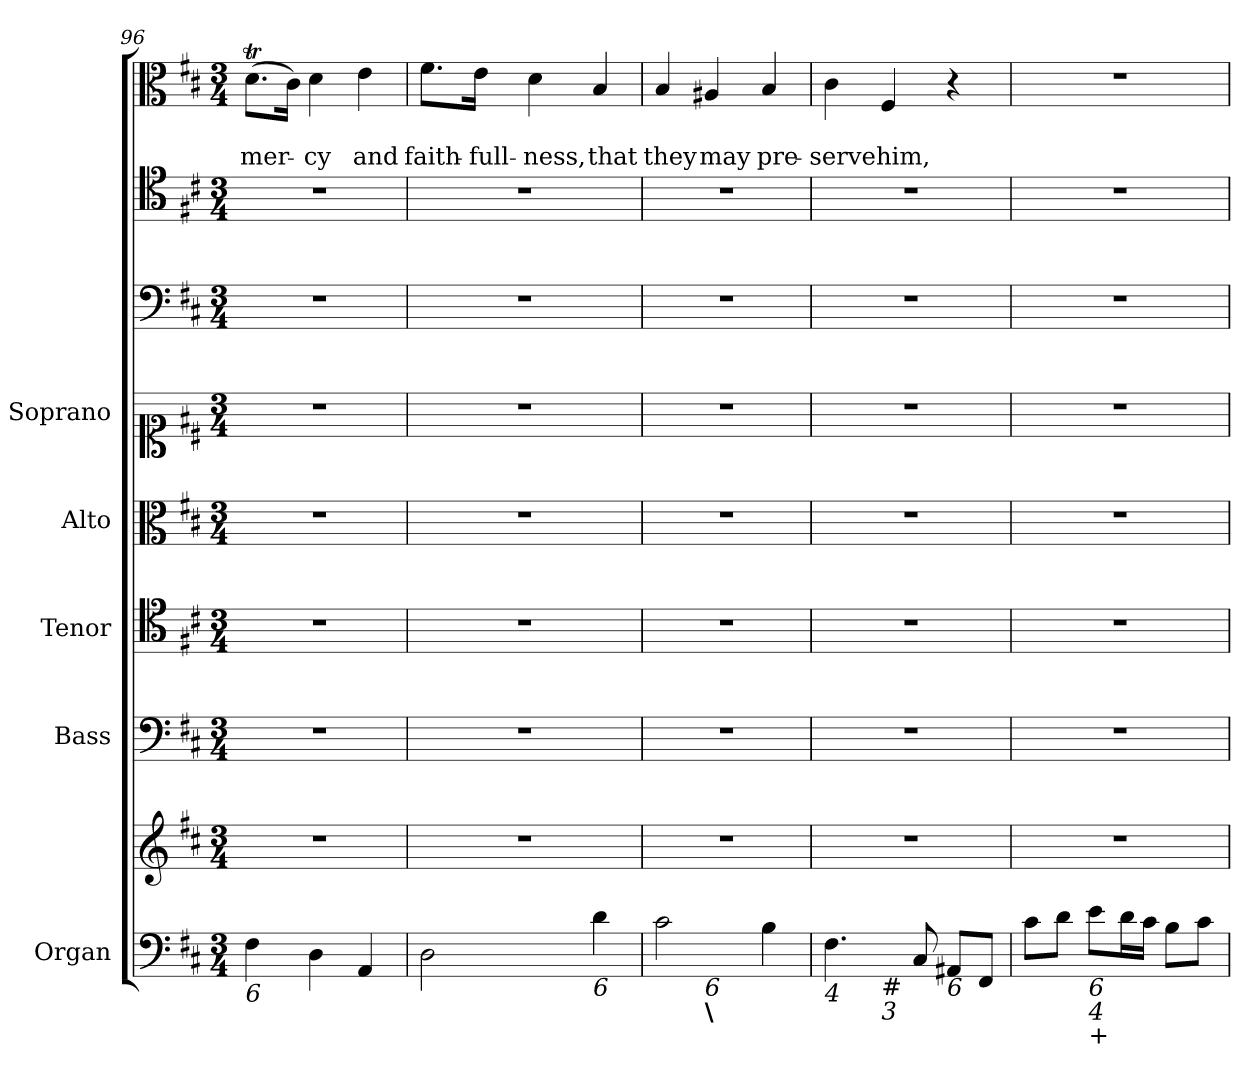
**kern	**kern	**kern	**kern	**kern	**kern	**kern	**kern	**kern	**text	**text
*part8	*part8	*part7	*part6	*part5	*part4	*part3	*part2	*part1	*part1	*part1
*staff9	*staff8	*staff7	*staff6	*staff5	*staff4	*staff3	*staff2	*staff1	*staff1	*staff1
*I"Organ	*	*I"Bass	*I"Tenor	*I"Alto	*I"Soprano	*	*	*	*	*
*I'Org.	*	*I'B	*I'T	*I'A	*I'S	*	*	*	*	*
*clefF4	*clefG2	*clefF4	*clefC4	*clefC3	*clefC1	*clefF4	*clefC4	*clefC3	*	*
*k[f#c#]	*k[f#c#]	*k[f#c#]	*k[f#c#]	*k[f#c#]	*k[f#c#]	*k[f#c#]	*k[f#c#]	*k[f#c#]	*	*
*D:	*D:	*D:	*D:	*D:	*D:	*D:	*D:	*D:	*	*
*M3/4	*M3/4	*M3/4	*M3/4	*M3/4	*M3/4	*M3/4	*M3/4	*M3/4	*	*
=96	=96	=96	=96	=96	=96	=96	=96	=96	=96	=96
!LO:TX:b:i:t=6	!	!	!	!	!	!	!	!	!	!
!	!	!	!	!	!	!	!	!	!	!LO:LY:b
4F#\	2.r	2.r	2.r	2.r	2.r	2.r	2.r	(>8.dT\L	.	mer-
.	.	.	.	.	.	.	.	16c#\Jk)	.	.
!	!	!	!	!	!	!	!	!	!	!LO:LY:b
4D\	.	.	.	.	.	.	.	4d\	.	-cy
!	!	!	!	!	!	!	!	!	!	!LO:LY:b
4AA/	.	.	.	.	.	.	.	4e\	.	and
!!LO:LB:g=z
=97	=97	=97	=97	=97	=97	=97	=97	=97	=97	=97
!	!	!	!	!	!	!	!	!	!	!LO:LY:b
2D\	2.r	2.r	2.r	2.r	2.r	2.r	2.r	8.f#\L	.	faith-
!	!	!	!	!	!	!	!	!	!	!LO:LY:b
.	.	.	.	.	.	.	.	16e\Jk	.	-full-
!	!	!	!	!	!	!	!	!	!	!LO:LY:b
.	.	.	.	.	.	.	.	4d\	.	-ness,
!LO:TX:b:i:t=6	!	!	!	!	!	!	!	!	!	!
!	!	!	!	!	!	!	!	!	!	!LO:LY:b
4d\	.	.	.	.	.	.	.	4B/	.	that
=98	=98	=98	=98	=98	=98	=98	=98	=98	=98	=98
!LO:TX:b:i:t=7	!	!	!	!	!	!	!	!	!	!
!	!	!	!	!	!	!	!	!	!	!LO:LY:b
*^	*	*	*	*	*	*	*	*	*	*
2c#\	4ryy	2.r	2.r	2.r	2.r	2.r	2.r	2.r	4B/	.	they
!	!LO:TX:b:i:t=6	!	!	!	!	!	!	!	!	!	!
!	!LO:TX:b:B:t=\	!	!	!	!	!	!	!	!	!	!
!	!	!	!	!	!	!	!	!	!	!	!LO:LY:b
.	2ryy	.	.	.	.	.	.	.	4A#X/	.	may
!	!	!	!	!	!	!	!	!	!	!	!LO:LY:b
4B\	.	.	.	.	.	.	.	.	4B/	.	pre-
=99	=99	=99	=99	=99	=99	=99	=99	=99	=99	=99	=99
!LO:TX:b:i:t=4	!	!	!	!	!	!	!	!	!	!	!
!	!	!	!	!	!	!	!	!	!	!	!LO:LY:b
4.F#\	4ryy	2.r	2.r	2.r	2.r	2.r	2.r	2.r	4c#\	.	-serve
!	!LO:TX:b:t=#	!	!	!	!	!	!	!	!	!	!
!	!LO:TX:b:i:t=3	!	!	!	!	!	!	!	!	!	!
!	!	!	!	!	!	!	!	!	!	!	!LO:LY:b
.	2ryy	.	.	.	.	.	.	.	4F#/	.	him,
8C#/	.	.	.	.	.	.	.	.	.	.	.
!LO:TX:b:i:t=6	!	!	!	!	!	!	!	!	!	!	!
8AA#X/L	.	.	.	.	.	.	.	.	4r	.	.
8FF#/J	.	.	.	.	.	.	.	.	.	.	.
=100	=100	=100	=100	=100	=100	=100	=100	=100	=100	=100	=100
!LO:TX:b:i:t=6	!	!	!	!	!	!	!	!	!	!	!
!LO:TX:b:B:t=\	!	!	!	!	!	!	!	!	!	!	!
*v	*v	*	*	*	*	*	*	*	*	*	*
8c#\L	2.r	2.r	2.r	2.r	2.r	2.r	2.r	2.r	.	.
8d\J	.	.	.	.	.	.	.	.	.	.
!LO:TX:b:i:t=6	!	!	!	!	!	!	!	!	!	!
!LO:TX:b:i:t=4	!	!	!	!	!	!	!	!	!	!
!LO:TX:b:t=+	!	!	!	!	!	!	!	!	!	!
8e\L	.	.	.	.	.	.	.	.	.	.
16d\L	.	.	.	.	.	.	.	.	.	.
16c#\JJ	.	.	.	.	.	.	.	.	.	.
8B\L	.	.	.	.	.	.	.	.	.	.
8c#\J	.	.	.	.	.	.	.	.	.	.
=	=	=	=	=	=	=	=	=	=	=
*-	*-	*-	*-	*-	*-	*-	*-	*-	*-	*-
